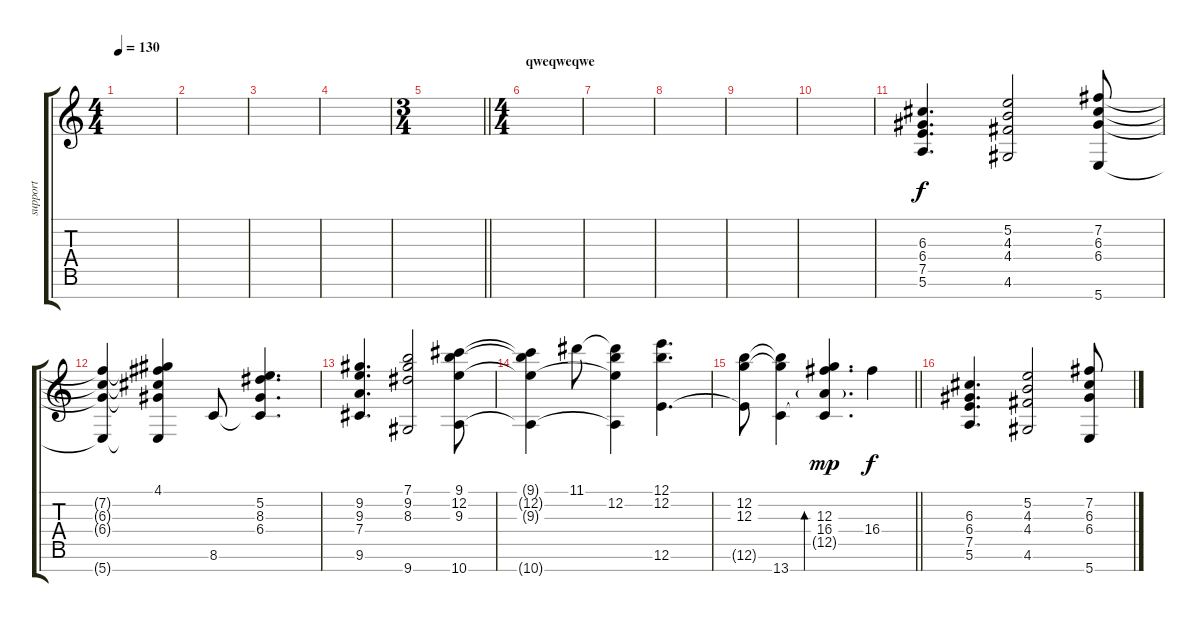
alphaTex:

\track ("support" "support") {instrument acousticguitarsteel}
\staff {score tabs}
\tuning (E4 B3 G3 D3 A2 E2 B1) {hide}
\ts (4 4)
\tempo 130
\clef g2
\ks c
|
|
|
|
\ts (3 4)
\barLineRight lightlight
|
\ts (4 4)
\section ("" "qweqweqwe")
|
|
|
|
|
(6.3 6.4 7.5 5.6).4{d volume 7 instrument electricpiano1} (5.2 4.3 4.4 4.6).2 (7.2 6.3 6.4 5.7).8 |
(7.2{t} 6.3{t} 6.4{t} 5.7{t}).4 (4.1 7.2{t} 6.3{t} 6.4{t} 5.7{t}).4 8.6.8 (5.2 8.3 6.4 8.6{t}).4{d} |
(9.2 9.3 7.4 9.6).4{d} (7.1 9.2 8.3 9.7).2 (9.1 12.2 9.3 10.7).8 |
(9.1{t} 12.2{t} 9.3{t} 10.7{t}).4 11.1.8 (11.1{t} 12.2 9.3{t} 10.7{t}).4 (12.1 12.2 12.6).4{d} |
\barLineRight lightlight
(12.2 12.3 12.6{t}).8 (12.2{t} 12.3{t} 13.7).4 (12.3 16.4 12.5{g} 13.7{t}).4{d bd 240 dy mp} 16.4.4{dy f} |
(6.3 6.4 7.5 5.6).4{d} (5.2 4.3 4.4 4.6).2 (7.2 6.3 6.4 5.7).8
